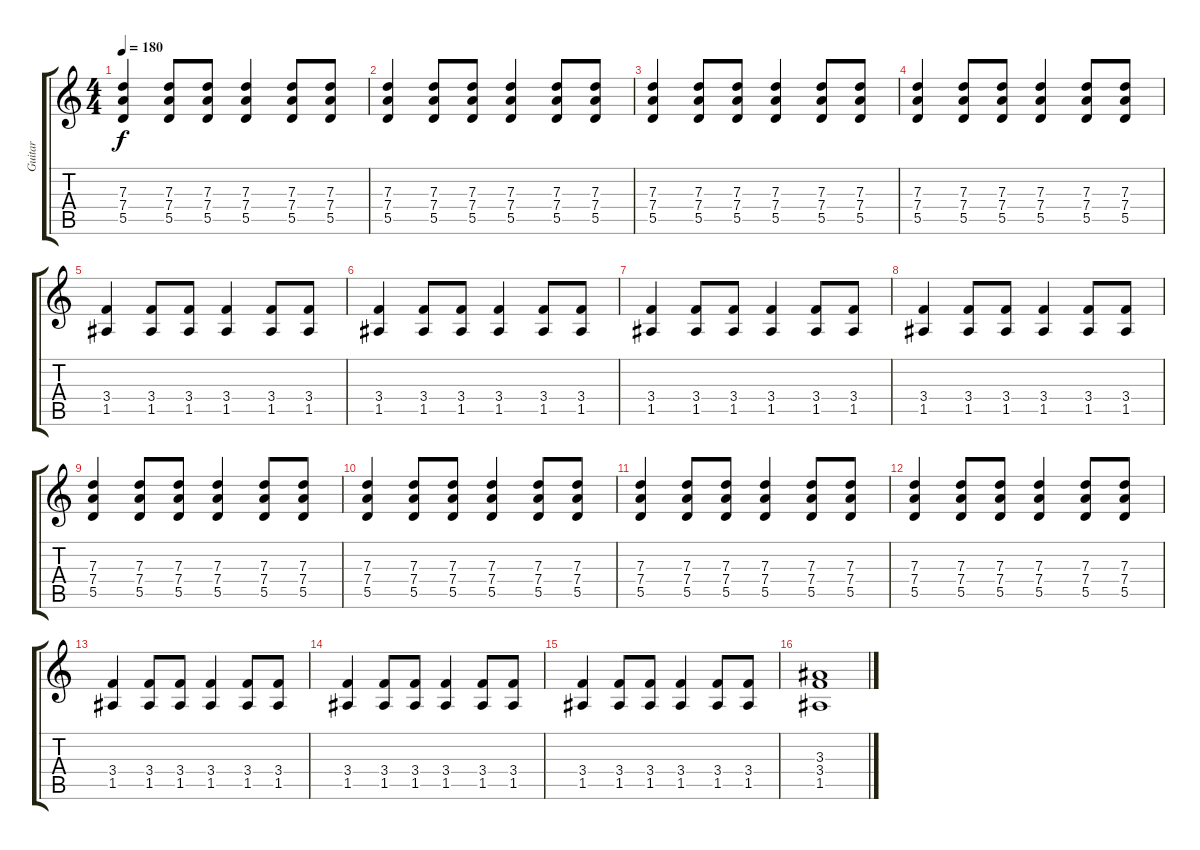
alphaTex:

\track ("Guitar" "Guitar") {instrument distortionguitar}
\staff {score tabs}
\tuning (E4 B3 G3 D3 A2 E2) {hide}
\ts (4 4)
\tempo 180
\clef g2
\ks c
(7.3 7.4 5.5).4{dy f} (7.3 7.4 5.5).8 (7.3 7.4 5.5).8 (7.3 7.4 5.5).4 (7.3 7.4 5.5).8 (7.3 7.4 5.5).8 |
(7.3 7.4 5.5).4 (7.3 7.4 5.5).8 (7.3 7.4 5.5).8 (7.3 7.4 5.5).4 (7.3 7.4 5.5).8 (7.3 7.4 5.5).8 |
(7.3 7.4 5.5).4 (7.3 7.4 5.5).8 (7.3 7.4 5.5).8 (7.3 7.4 5.5).4 (7.3 7.4 5.5).8 (7.3 7.4 5.5).8 |
(7.3 7.4 5.5).4 (7.3 7.4 5.5).8 (7.3 7.4 5.5).8 (7.3 7.4 5.5).4 (7.3 7.4 5.5).8 (7.3 7.4 5.5).8 |
(3.4 1.5).4 (3.4 1.5).8 (3.4 1.5).8 (3.4 1.5).4 (3.4 1.5).8 (3.4 1.5).8 |
(3.4 1.5).4 (3.4 1.5).8 (3.4 1.5).8 (3.4 1.5).4 (3.4 1.5).8 (3.4 1.5).8 |
(3.4 1.5).4 (3.4 1.5).8 (3.4 1.5).8 (3.4 1.5).4 (3.4 1.5).8 (3.4 1.5).8 |
(3.4 1.5).4 (3.4 1.5).8 (3.4 1.5).8 (3.4 1.5).4 (3.4 1.5).8 (3.4 1.5).8 |
(7.3 7.4 5.5).4 (7.3 7.4 5.5).8 (7.3 7.4 5.5).8 (7.3 7.4 5.5).4 (7.3 7.4 5.5).8 (7.3 7.4 5.5).8 |
(7.3 7.4 5.5).4 (7.3 7.4 5.5).8 (7.3 7.4 5.5).8 (7.3 7.4 5.5).4 (7.3 7.4 5.5).8 (7.3 7.4 5.5).8 |
(7.3 7.4 5.5).4 (7.3 7.4 5.5).8 (7.3 7.4 5.5).8 (7.3 7.4 5.5).4 (7.3 7.4 5.5).8 (7.3 7.4 5.5).8 |
(7.3 7.4 5.5).4 (7.3 7.4 5.5).8 (7.3 7.4 5.5).8 (7.3 7.4 5.5).4 (7.3 7.4 5.5).8 (7.3 7.4 5.5).8 |
(3.4 1.5).4 (3.4 1.5).8 (3.4 1.5).8 (3.4 1.5).4 (3.4 1.5).8 (3.4 1.5).8 |
(3.4 1.5).4 (3.4 1.5).8 (3.4 1.5).8 (3.4 1.5).4 (3.4 1.5).8 (3.4 1.5).8 |
(3.4 1.5).4 (3.4 1.5).8 (3.4 1.5).8 (3.4 1.5).4 (3.4 1.5).8 (3.4 1.5).8 |
(3.3 3.4 1.5).1
